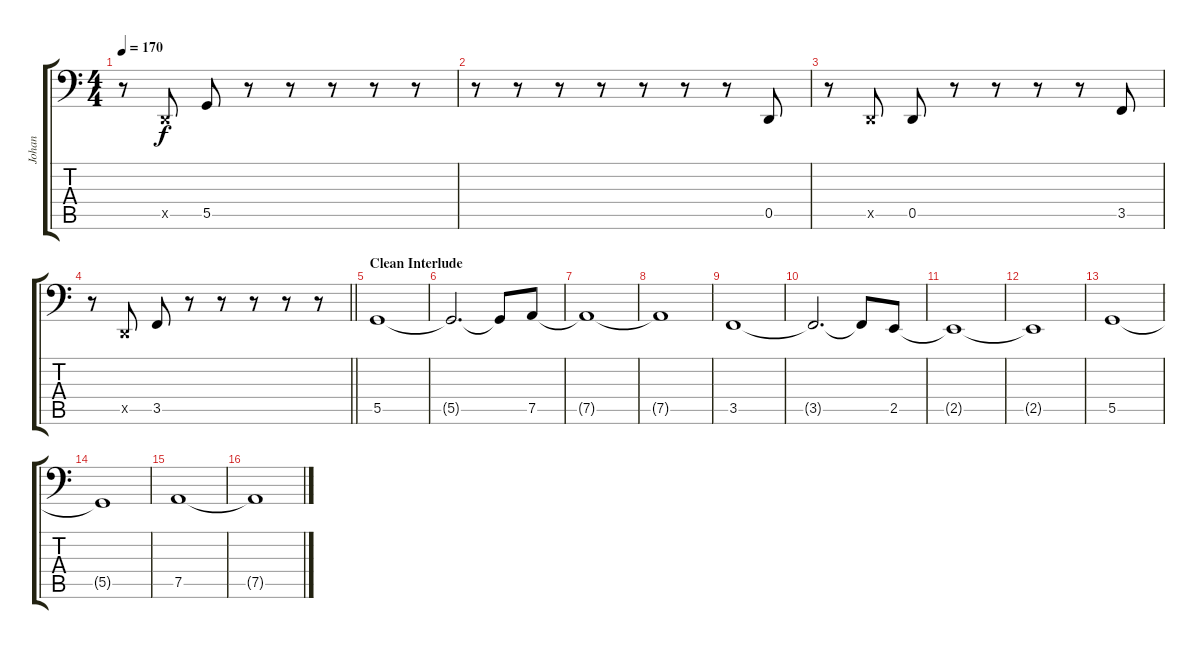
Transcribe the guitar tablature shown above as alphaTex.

\track ("Johan" "Johan") {instrument electricbassfinger}
\staff {score tabs}
\tuning (C3 G2 D2 A1 D1 B0) {hide}
\ts (4 4)
\tempo 170
\clef f4
\ks c
r.8{dy f} 0.5{x}.8 5.5.8 r.8 r.8 r.8 r.8 r.8 |
r.8 r.8 r.8 r.8 r.8 r.8 r.8 0.5.8 |
r.8 0.5{x}.8 0.5.8 r.8 r.8 r.8 r.8 3.5.8 |
\barLineRight lightlight
r.8 0.5{x}.8 3.5.8 r.8 r.8 r.8 r.8 r.8 |
\section ("" "Clean Interlude")
5.5.1{instrument electricbassfinger} |
5.5{t}.2{d} 5.5{t}.8 7.5.8 |
7.5{t}.1 |
7.5{t}.1 |
3.5.1 |
3.5{t}.2{d} 3.5{t}.8 2.5.8 |
2.5{t}.1 |
2.5{t}.1 |
5.5.1 |
5.5{t}.1 |
7.5.1 |
7.5{t}.1
